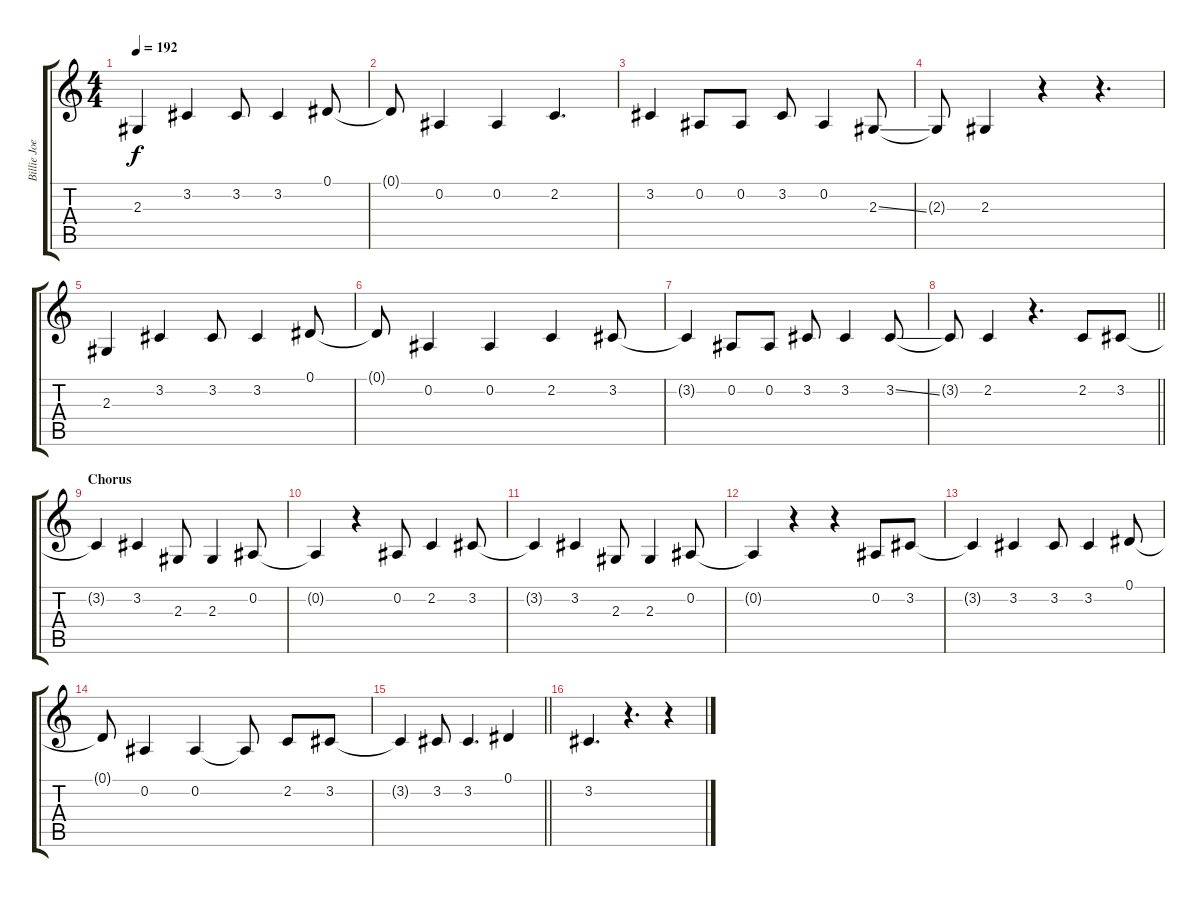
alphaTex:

\track ("Billie Joe Armstrong - Vocals" "Billie Joe") {instrument altosax}
\staff {score tabs}
\tuning (Eb4 Bb3 Gb3 Db3 Ab2 Eb2) {hide}
\ts (4 4)
\tempo 192
\clef g2
\ks c
2.3.4{dy f} 3.2.4 3.2.8 3.2.4 0.1.8 |
0.1{t}.8 0.2.4 0.2.4 2.2.4{d} |
3.2.4 0.2.8 0.2.8 3.2.8 0.2.4 2.3{ss}.8 |
2.3{t}.8 2.3.4 r.4 r.4{d} |
2.3.4 3.2.4 3.2.8 3.2.4 0.1.8 |
0.1{t}.8 0.2.4 0.2.4 2.2.4 3.2.8 |
3.2{t}.4 0.2.8 0.2.8 3.2.8 3.2.4 3.2{ss}.8 |
\barLineRight lightlight
3.2{t}.8 2.2.4 r.4{d} 2.2.8 3.2.8 |
\section ("" "Chorus")
3.2{t}.4 3.2.4 2.3.8 2.3.4 0.2.8 |
0.2{t}.4 r.4 0.2.8 2.2.4 3.2.8 |
3.2{t}.4 3.2.4 2.3.8 2.3.4 0.2.8 |
0.2{t}.4 r.4 r.4 0.2.8 3.2.8 |
3.2{t}.4 3.2.4 3.2.8 3.2.4 0.1.8 |
0.1{t}.8 0.2.4 0.2.4 0.2{t}.8 2.2.8 3.2.8 |
\barLineRight lightlight
3.2{t}.4 3.2.8 3.2.4{d} 0.1.4 |
3.2.4{d} r.4{d} r.4
